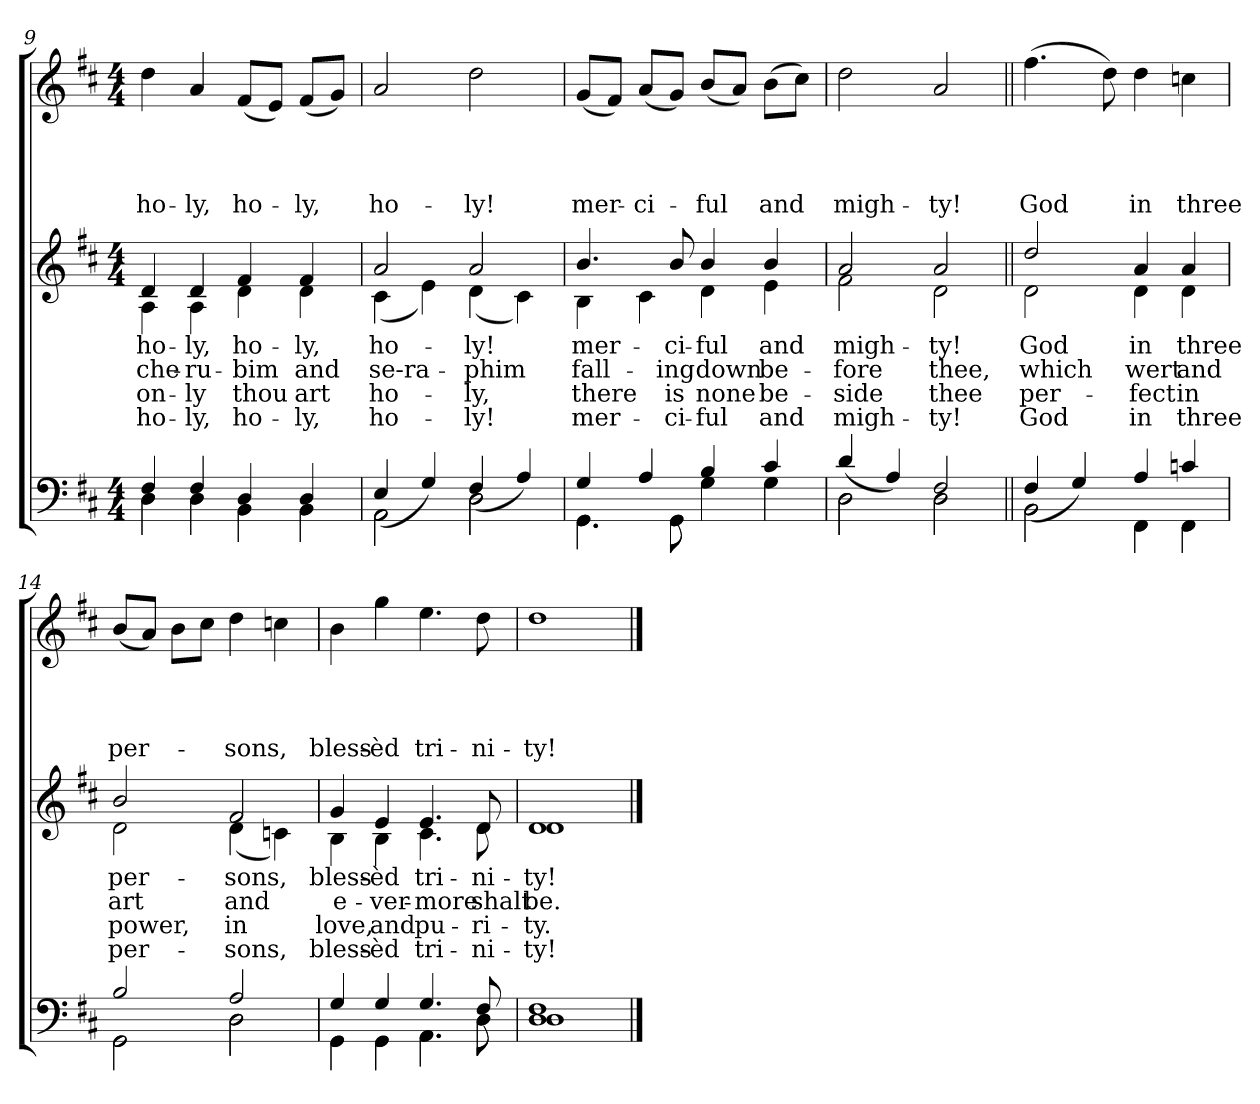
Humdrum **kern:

**kern	**kern	**text	**text	**text	**text	**kern	**text	**text	**text	**text
*part3	*part2	*part2	*part2	*part2	*part2	*part1	*part1	*part1	*part1	*part1
*staff3	*staff2	*staff2	*staff2	*staff2	*staff2	*staff1	*staff1	*staff1	*staff1	*staff1
!!LO:LB:g=z
*clefF4	*clefG2	*	*	*	*	*clefG2	*	*	*	*
*k[f#c#]	*k[f#c#]	*	*	*	*	*k[f#c#]	*	*	*	*
*D:	*D:	*	*	*	*	*D:	*	*	*	*
*M4/4	*M4/4	*	*	*	*	*M4/4	*	*	*	*
=9	=9	=9	=9	=9	=9	=9	=9	=9	=9	=9
*^	*	*	*	*	*	*	*	*	*	*
*	*^	*	*	*	*	*	*	*	*	*	*
!	!	!	!	!LO:LY:b	!LO:LY:b	!LO:LY:b	!LO:LY:b	!	!	!	!	!
*	*	*	*^	*	*	*	*	*	*	*	*	*
!	!	!	!	!	!	!	!	!	!	!	!	!	!LO:LY:b
4D\	4F#/	4D\	4d/	4A\	ho-	che-	on-	ho-	4dd\	.	.	.	ho-
!	!	!	!	!	!LO:LY:b	!LO:LY:b	!LO:LY:b	!LO:LY:b	!	!	!	!	!
!	!	!	!	!	!	!	!	!	!	!	!	!	!LO:LY:b
4D\	4F#/	4D\	4d/	4A\	-ly,	-ru-	-ly	-ly,	4a/	.	.	.	-ly,
!	!	!	!	!	!LO:LY:b	!LO:LY:b	!LO:LY:b	!LO:LY:b	!	!	!	!	!
!	!	!	!	!	!	!	!	!	!	!	!	!	!LO:LY:b
4BB\	4D/	4BB\	4f#/	4d\	ho-	-bim	thou	ho-	(<8f#/L	.	.	.	ho-
.	.	.	.	.	.	.	.	.	8e/J)	.	.	.	.
!	!	!	!	!	!LO:LY:b	!LO:LY:b	!LO:LY:b	!LO:LY:b	!	!	!	!	!
!	!	!	!	!	!	!	!	!	!	!	!	!	!LO:LY:b
4BB\	4D/	4BB\	4f#/	4d\	-ly,	and	art	-ly,	(<8f#/L	.	.	.	-ly,
.	.	.	.	.	.	.	.	.	8g/J)	.	.	.	.
=10	=10	=10	=10	=10	=10	=10	=10	=10	=10	=10	=10	=10	=10
!	!	!	!	!	!LO:LY:b	!LO:LY:b	!LO:LY:b	!LO:LY:b	!	!	!	!	!
!	!	!	!	!	!	!	!	!	!	!	!	!	!LO:LY:b
2AA\	(4E/	2AA\	2a/	(<4c#\	ho-	se‑ra-	ho-	ho-	2a/	.	.	.	ho-
.	4G/)	.	.	4e\)	.	.	.	.	.	.	.	.	.
!	!	!	!	!	!LO:LY:b	!LO:LY:b	!LO:LY:b	!LO:LY:b	!	!	!	!	!
!	!	!	!	!	!	!	!	!	!	!	!	!	!LO:LY:b
2D\	(4F#/	2D\	2a/	(<4d\	-ly!	-phim	-ly,	-ly!	2dd\	.	.	.	-ly!
.	4A/)	.	.	4c#\)	.	.	.	.	.	.	.	.	.
=11	=11	=11	=11	=11	=11	=11	=11	=11	=11	=11	=11	=11	=11
!	!	!	!	!	!LO:LY:b	!LO:LY:b	!LO:LY:b	!LO:LY:b	!	!	!	!	!
!	!	!	!	!	!	!	!	!	!	!	!	!	!LO:LY:b
4.GG\	4G/	4.GG\	4.b/	4B\	mer-	fall-	there	mer-	(<8g/L	.	.	.	mer-
.	.	.	.	.	.	.	.	.	8f#/J)	.	.	.	.
!	!	!	!	!	!	!	!	!	!	!	!	!	!LO:LY:b
.	4A/	.	.	4c#\	.	.	.	.	(<8a/L	.	.	.	-ci-
!	!	!	!	!	!LO:LY:b	!LO:LY:b	!LO:LY:b	!LO:LY:b	!	!	!	!	!
8GG\	.	8GG\	8b/	.	-ci-	-ing	is	-ci-	8g/J)	.	.	.	.
!	!	!	!	!	!LO:LY:b	!LO:LY:b	!LO:LY:b	!LO:LY:b	!	!	!	!	!
!	!	!	!	!	!	!	!	!	!	!	!	!	!LO:LY:b
4G\	4B/	4G\	4b/	4d\	-ful	down	none	-ful	(<8b/L	.	.	.	-ful
.	.	.	.	.	.	.	.	.	8a/J)	.	.	.	.
!	!	!	!	!	!LO:LY:b	!LO:LY:b	!LO:LY:b	!LO:LY:b	!	!	!	!	!
!	!	!	!	!	!	!	!	!	!	!	!	!	!LO:LY:b
4G\	4c#/	4G\	4b/	4e\	and	be-	be-	and	(>8b\L	.	.	.	and
.	.	.	.	.	.	.	.	.	8cc#\J)	.	.	.	.
=12	=12	=12	=12	=12	=12	=12	=12	=12	=12	=12	=12	=12	=12
!	!	!	!	!	!LO:LY:b	!LO:LY:b	!LO:LY:b	!LO:LY:b	!	!	!	!	!
!	!	!	!	!	!	!	!	!	!	!	!	!	!LO:LY:b
2D\	(4d/	2D\	2a/	2f#\	migh-	-fore	-side	migh-	2dd\	.	.	.	migh-
.	4A/)	.	.	.	.	.	.	.	.	.	.	.	.
!	!	!	!	!	!LO:LY:b	!LO:LY:b	!LO:LY:b	!LO:LY:b	!	!	!	!	!
!	!	!	!	!	!	!	!	!	!	!	!	!	!LO:LY:b
2D\	2F#/	2D\	2a/	2d\	-ty!	thee,	thee	-ty!	2a/	.	.	.	-ty!
!!LO:PB:g=z
=13||	=13||	=13||	=13||	=13||	=13||	=13||	=13||	=13||	=13||	=13||	=13||	=13||	=13||
!	!	!	!	!	!LO:LY:b	!LO:LY:b	!LO:LY:b	!LO:LY:b	!	!	!	!	!
!	!	!	!	!	!	!	!	!	!	!	!	!	!LO:LY:b
2BB\	(4F#/	2BB\	2dd/	2d\	God	which	per-	God	(>4.ff#\	.	.	.	God
.	4G/)	.	.	.	.	.	.	.	.	.	.	.	.
.	.	.	.	.	.	.	.	.	8dd\)	.	.	.	.
!	!	!	!	!	!LO:LY:b	!LO:LY:b	!LO:LY:b	!LO:LY:b	!	!	!	!	!
!	!	!	!	!	!	!	!	!	!	!	!	!	!LO:LY:b
4FF#\	4A/	4FF#\	4a/	4d\	in	wert	-fect	in	4dd\	.	.	.	in
!	!	!	!	!	!LO:LY:b	!LO:LY:b	!LO:LY:b	!LO:LY:b	!	!	!	!	!
!	!	!	!	!	!	!	!	!	!	!	!	!	!LO:LY:b
4FF#\	4cn/	4FF#\	4a/	4d\	three	and	in	three	4ccn\	.	.	.	three
=14	=14	=14	=14	=14	=14	=14	=14	=14	=14	=14	=14	=14	=14
!	!	!	!	!	!LO:LY:b	!LO:LY:b	!LO:LY:b	!LO:LY:b	!	!	!	!	!
!	!	!	!	!	!	!	!	!	!	!	!	!	!LO:LY:b
2GG\	2B/	2GG\	2b/	2d\	per-	art	power,	per-	(>8b/L	.	.	.	per-
.	.	.	.	.	.	.	.	.	8a/J)	.	.	.	.
.	.	.	.	.	.	.	.	.	8b\L	.	.	.	.
.	.	.	.	.	.	.	.	.	8cc#\J	.	.	.	.
!	!	!	!	!	!LO:LY:b	!LO:LY:b	!LO:LY:b	!LO:LY:b	!	!	!	!	!
!	!	!	!	!	!	!	!	!	!	!	!	!	!LO:LY:b
2D\	2A/	2D\	2f#/	(<4d\	-sons,	and	in	-sons,	4dd\	.	.	.	-sons,
.	.	.	.	4cn\)	.	.	.	.	4ccn\	.	.	.	.
=15	=15	=15	=15	=15	=15	=15	=15	=15	=15	=15	=15	=15	=15
!	!	!	!	!	!LO:LY:b	!LO:LY:b	!LO:LY:b	!LO:LY:b	!	!	!	!	!
!	!	!	!	!	!	!	!	!	!	!	!	!	!LO:LY:b
4GG\	4G/	4GG\	4g/	4B\	bless-	e-	love,	bless-	4b\	.	.	.	bless-
!	!	!	!	!	!LO:LY:b	!LO:LY:b	!LO:LY:b	!LO:LY:b	!	!	!	!	!
!	!	!	!	!	!	!	!	!	!	!	!	!	!LO:LY:b
4GG\	4G/	4GG\	4e/	4B\	-èd	-ver-	and	-èd	4gg\	.	.	.	-èd
!	!	!	!	!	!LO:LY:b	!LO:LY:b	!LO:LY:b	!LO:LY:b	!	!	!	!	!
!	!	!	!	!	!	!	!	!	!	!	!	!	!LO:LY:b
4.AA\	4.G/	4.AA\	4.e/	4.c#\	tri-	-more	pu-	tri-	4.ee\	.	.	.	tri-
!	!	!	!	!	!LO:LY:b	!LO:LY:b	!LO:LY:b	!LO:LY:b	!	!	!	!	!
!	!	!	!	!	!	!	!	!	!	!	!	!	!LO:LY:b
8D\	8F#/	8D\	8d/	8d\	-ni-	shalt	-ri-	-ni-	8dd\	.	.	.	-ni-
=16	=16	=16	=16	=16	=16	=16	=16	=16	=16	=16	=16	=16	=16
!	!	!	!	!	!LO:LY:b	!LO:LY:b	!LO:LY:b	!LO:LY:b	!	!	!	!	!
!	!	!	!	!	!	!	!	!	!	!	!	!	!LO:LY:b
1D	1F#	1D	1d	1d	-ty!	be.	-ty.	-ty!	1dd	.	.	.	-ty!
*v	*v	*v	*	*	*	*	*	*	*	*	*	*	*
*	*v	*v	*	*	*	*	*	*	*	*	*
==	==	==	==	==	==	==	==	==	==	==
*-	*-	*-	*-	*-	*-	*-	*-	*-	*-	*-
